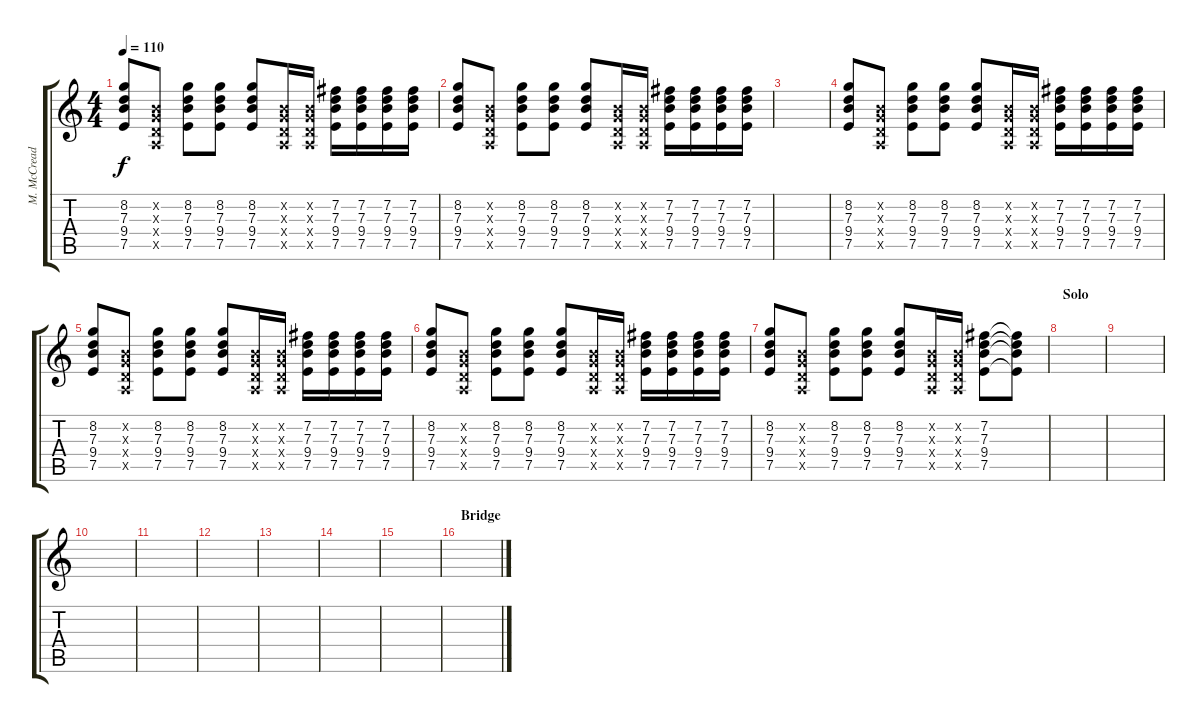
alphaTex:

\track ("M. McCready" "M. McCread") {instrument electricguitarclean}
\staff {score tabs}
\tuning (E4 B3 G3 D3 A2 E2) {hide}
\ts (4 4)
\tempo 110
\clef g2
\ks c
(8.2 7.3 9.4 7.5).8{dy f} (0.2{x} 0.3{x} 0.4{x} 0.5{x}).8 (8.2 7.3 9.4 7.5).8 (8.2 7.3 9.4 7.5).8 (8.2 7.3 9.4 7.5).8 (0.2{x} 0.3{x} 0.4{x} 0.5{x}).16 (0.2{x} 0.3{x} 0.4{x} 0.5{x}).16 (7.2 7.3 9.4 7.5).16 (7.2 7.3 9.4 7.5).16 (7.2 7.3 9.4 7.5).16 (7.2 7.3 9.4 7.5).16 |
(8.2 7.3 9.4 7.5).8 (0.2{x} 0.3{x} 0.4{x} 0.5{x}).8 (8.2 7.3 9.4 7.5).8 (8.2 7.3 9.4 7.5).8 (8.2 7.3 9.4 7.5).8 (0.2{x} 0.3{x} 0.4{x} 0.5{x}).16 (0.2{x} 0.3{x} 0.4{x} 0.5{x}).16 (7.2 7.3 9.4 7.5).16 (7.2 7.3 9.4 7.5).16 (7.2 7.3 9.4 7.5).16 (7.2 7.3 9.4 7.5).16 |
|
(8.2 7.3 9.4 7.5).8 (0.2{x} 0.3{x} 0.4{x} 0.5{x}).8 (8.2 7.3 9.4 7.5).8 (8.2 7.3 9.4 7.5).8 (8.2 7.3 9.4 7.5).8 (0.2{x} 0.3{x} 0.4{x} 0.5{x}).16 (0.2{x} 0.3{x} 0.4{x} 0.5{x}).16 (7.2 7.3 9.4 7.5).16 (7.2 7.3 9.4 7.5).16 (7.2 7.3 9.4 7.5).16 (7.2 7.3 9.4 7.5).16 |
(8.2 7.3 9.4 7.5).8 (0.2{x} 0.3{x} 0.4{x} 0.5{x}).8 (8.2 7.3 9.4 7.5).8 (8.2 7.3 9.4 7.5).8 (8.2 7.3 9.4 7.5).8 (0.2{x} 0.3{x} 0.4{x} 0.5{x}).16 (0.2{x} 0.3{x} 0.4{x} 0.5{x}).16 (7.2 7.3 9.4 7.5).16 (7.2 7.3 9.4 7.5).16 (7.2 7.3 9.4 7.5).16 (7.2 7.3 9.4 7.5).16 |
(8.2 7.3 9.4 7.5).8 (0.2{x} 0.3{x} 0.4{x} 0.5{x}).8 (8.2 7.3 9.4 7.5).8 (8.2 7.3 9.4 7.5).8 (8.2 7.3 9.4 7.5).8 (0.2{x} 0.3{x} 0.4{x} 0.5{x}).16 (0.2{x} 0.3{x} 0.4{x} 0.5{x}).16 (7.2 7.3 9.4 7.5).16 (7.2 7.3 9.4 7.5).16 (7.2 7.3 9.4 7.5).16 (7.2 7.3 9.4 7.5).16 |
(8.2 7.3 9.4 7.5).8 (0.2{x} 0.3{x} 0.4{x} 0.5{x}).8 (8.2 7.3 9.4 7.5).8 (8.2 7.3 9.4 7.5).8 (8.2 7.3 9.4 7.5).8 (0.2{x} 0.3{x} 0.4{x} 0.5{x}).16 (0.2{x} 0.3{x} 0.4{x} 0.5{x}).16 (7.2 7.3 9.4 7.5).8 (7.2{t} 7.3{t} 9.4{t} 7.5{t}).8 |
\section ("" "Solo")
|
|
|
|
|
|
|
|
\section ("" "Bridge")
